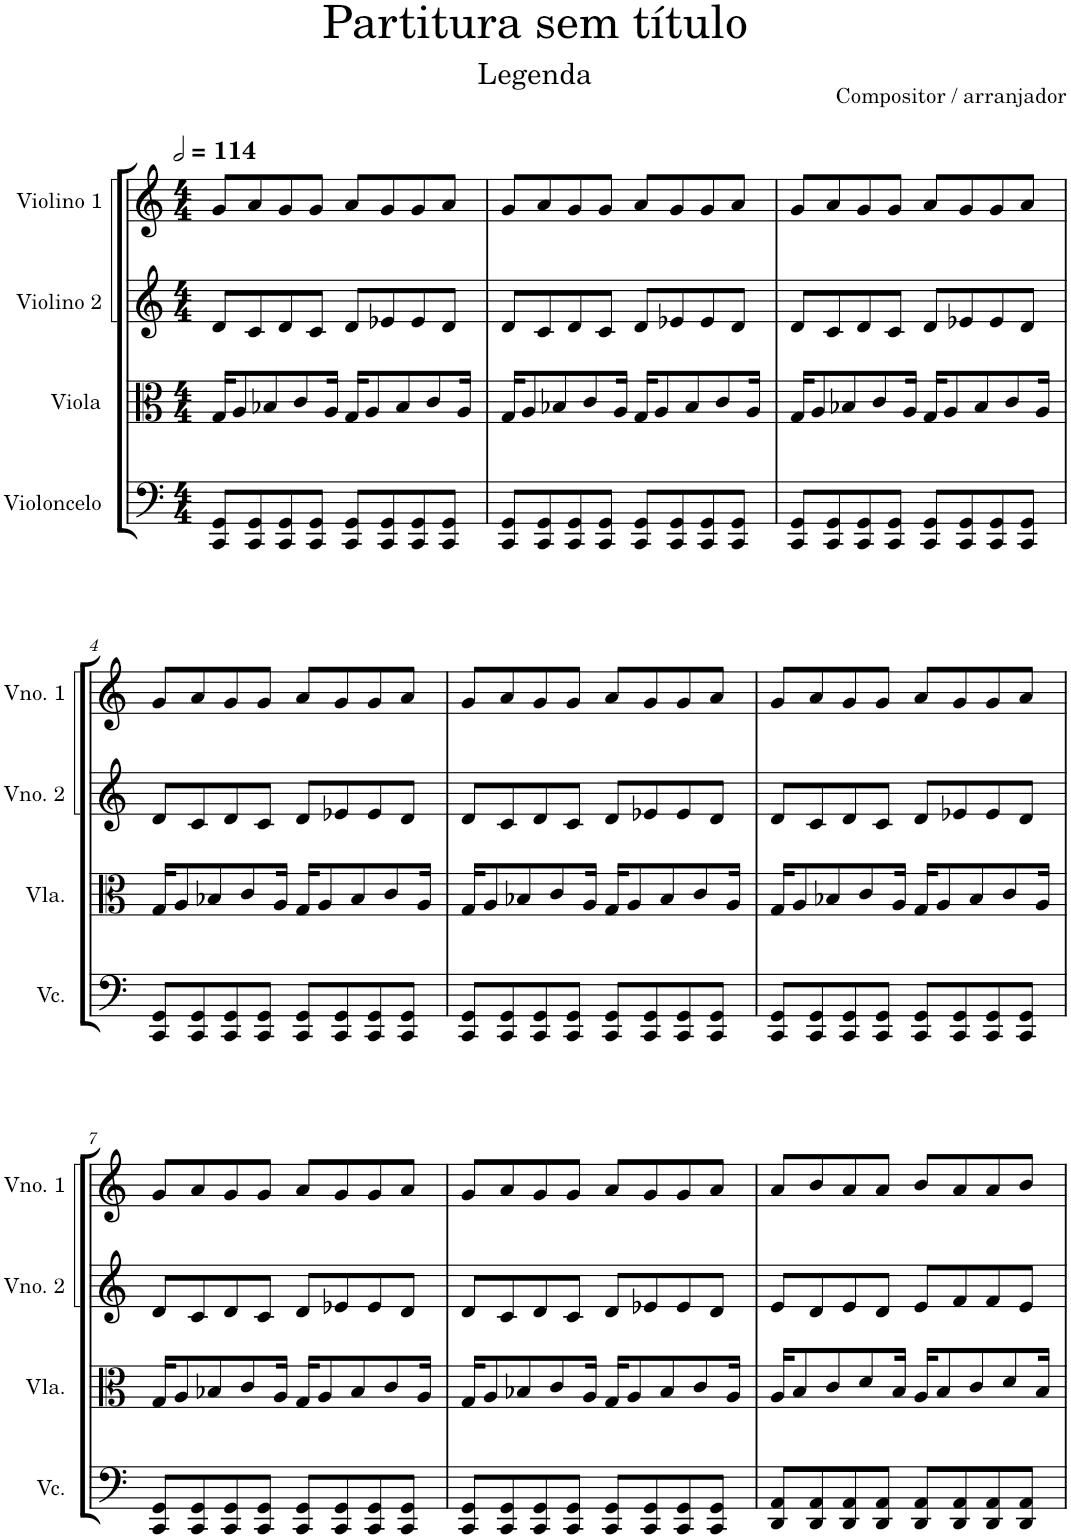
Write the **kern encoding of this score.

**kern	**kern	**kern	**kern
*part4	*part3	*part2	*part1
*staff4	*staff3	*staff2	*staff1
*I"Violoncelo	*I"Viola	*I"Violino 2	*I"Violino 1
*I'Vc.	*I'Vla.	*I'Vno. 2	*I'Vno. 1
*clefF4	*clefC3	*clefG2	*clefG2
*k[]	*k[]	*k[]	*k[]
*M4/4	*M4/4	*M4/4	*M4/4
*MM228	*MM228	*MM228	*MM228
=1	=1	=1	=1
8CC/ 8GG/L	16G/KL	8d/L	8g/L
.	8A/	.	.
8CC/ 8GG/	.	8c/	8a/
.	8B-X/	.	.
8CC/ 8GG/	.	8d/	8g/
.	8c/	.	.
8CC/ 8GG/J	.	8c/J	8g/J
.	16A/Jk	.	.
8CC/ 8GG/L	16G/KL	8d/L	8a/L
.	8A/	.	.
8CC/ 8GG/	.	8e-X/	8g/
.	8B-/	.	.
8CC/ 8GG/	.	8e-/	8g/
.	8c/	.	.
8CC/ 8GG/J	.	8d/J	8a/J
.	16A/Jk	.	.
=2	=2	=2	=2
8CC/ 8GG/L	16G/KL	8d/L	8g/L
.	8A/	.	.
8CC/ 8GG/	.	8c/	8a/
.	8B-X/	.	.
8CC/ 8GG/	.	8d/	8g/
.	8c/	.	.
8CC/ 8GG/J	.	8c/J	8g/J
.	16A/Jk	.	.
8CC/ 8GG/L	16G/KL	8d/L	8a/L
.	8A/	.	.
8CC/ 8GG/	.	8e-X/	8g/
.	8B-/	.	.
8CC/ 8GG/	.	8e-/	8g/
.	8c/	.	.
8CC/ 8GG/J	.	8d/J	8a/J
.	16A/Jk	.	.
=3	=3	=3	=3
8CC/ 8GG/L	16G/KL	8d/L	8g/L
.	8A/	.	.
8CC/ 8GG/	.	8c/	8a/
.	8B-X/	.	.
8CC/ 8GG/	.	8d/	8g/
.	8c/	.	.
8CC/ 8GG/J	.	8c/J	8g/J
.	16A/Jk	.	.
8CC/ 8GG/L	16G/KL	8d/L	8a/L
.	8A/	.	.
8CC/ 8GG/	.	8e-X/	8g/
.	8B-/	.	.
8CC/ 8GG/	.	8e-/	8g/
.	8c/	.	.
8CC/ 8GG/J	.	8d/J	8a/J
.	16A/Jk	.	.
!!LO:LB:g=z
=4	=4	=4	=4
8CC/ 8GG/L	16G/KL	8d/L	8g/L
.	8A/	.	.
8CC/ 8GG/	.	8c/	8a/
.	8B-X/	.	.
8CC/ 8GG/	.	8d/	8g/
.	8c/	.	.
8CC/ 8GG/J	.	8c/J	8g/J
.	16A/Jk	.	.
8CC/ 8GG/L	16G/KL	8d/L	8a/L
.	8A/	.	.
8CC/ 8GG/	.	8e-X/	8g/
.	8B-/	.	.
8CC/ 8GG/	.	8e-/	8g/
.	8c/	.	.
8CC/ 8GG/J	.	8d/J	8a/J
.	16A/Jk	.	.
=5	=5	=5	=5
8CC/ 8GG/L	16G/KL	8d/L	8g/L
.	8A/	.	.
8CC/ 8GG/	.	8c/	8a/
.	8B-X/	.	.
8CC/ 8GG/	.	8d/	8g/
.	8c/	.	.
8CC/ 8GG/J	.	8c/J	8g/J
.	16A/Jk	.	.
8CC/ 8GG/L	16G/KL	8d/L	8a/L
.	8A/	.	.
8CC/ 8GG/	.	8e-X/	8g/
.	8B-/	.	.
8CC/ 8GG/	.	8e-/	8g/
.	8c/	.	.
8CC/ 8GG/J	.	8d/J	8a/J
.	16A/Jk	.	.
=6	=6	=6	=6
8CC/ 8GG/L	16G/KL	8d/L	8g/L
.	8A/	.	.
8CC/ 8GG/	.	8c/	8a/
.	8B-X/	.	.
8CC/ 8GG/	.	8d/	8g/
.	8c/	.	.
8CC/ 8GG/J	.	8c/J	8g/J
.	16A/Jk	.	.
8CC/ 8GG/L	16G/KL	8d/L	8a/L
.	8A/	.	.
8CC/ 8GG/	.	8e-X/	8g/
.	8B-/	.	.
8CC/ 8GG/	.	8e-/	8g/
.	8c/	.	.
8CC/ 8GG/J	.	8d/J	8a/J
.	16A/Jk	.	.
!!LO:LB:g=z
=7	=7	=7	=7
8CC/ 8GG/L	16G/KL	8d/L	8g/L
.	8A/	.	.
8CC/ 8GG/	.	8c/	8a/
.	8B-X/	.	.
8CC/ 8GG/	.	8d/	8g/
.	8c/	.	.
8CC/ 8GG/J	.	8c/J	8g/J
.	16A/Jk	.	.
8CC/ 8GG/L	16G/KL	8d/L	8a/L
.	8A/	.	.
8CC/ 8GG/	.	8e-X/	8g/
.	8B-/	.	.
8CC/ 8GG/	.	8e-/	8g/
.	8c/	.	.
8CC/ 8GG/J	.	8d/J	8a/J
.	16A/Jk	.	.
=8	=8	=8	=8
8CC/ 8GG/L	16G/KL	8d/L	8g/L
.	8A/	.	.
8CC/ 8GG/	.	8c/	8a/
.	8B-X/	.	.
8CC/ 8GG/	.	8d/	8g/
.	8c/	.	.
8CC/ 8GG/J	.	8c/J	8g/J
.	16A/Jk	.	.
8CC/ 8GG/L	16G/KL	8d/L	8a/L
.	8A/	.	.
8CC/ 8GG/	.	8e-X/	8g/
.	8B-/	.	.
8CC/ 8GG/	.	8e-/	8g/
.	8c/	.	.
8CC/ 8GG/J	.	8d/J	8a/J
.	16A/Jk	.	.
=9	=9	=9	=9
8DD/ 8AA/L	16A/KL	8e/L	8a/L
.	8B/	.	.
8DD/ 8AA/	.	8d/	8b/
.	8c/	.	.
8DD/ 8AA/	.	8e/	8a/
.	8d/	.	.
8DD/ 8AA/J	.	8d/J	8a/J
.	16B/Jk	.	.
8DD/ 8AA/L	16A/KL	8e/L	8b/L
.	8B/	.	.
8DD/ 8AA/	.	8f/	8a/
.	8c/	.	.
8DD/ 8AA/	.	8f/	8a/
.	8d/	.	.
8DD/ 8AA/J	.	8e/J	8b/J
.	16B/Jk	.	.
=	=	=	=
*-	*-	*-	*-
